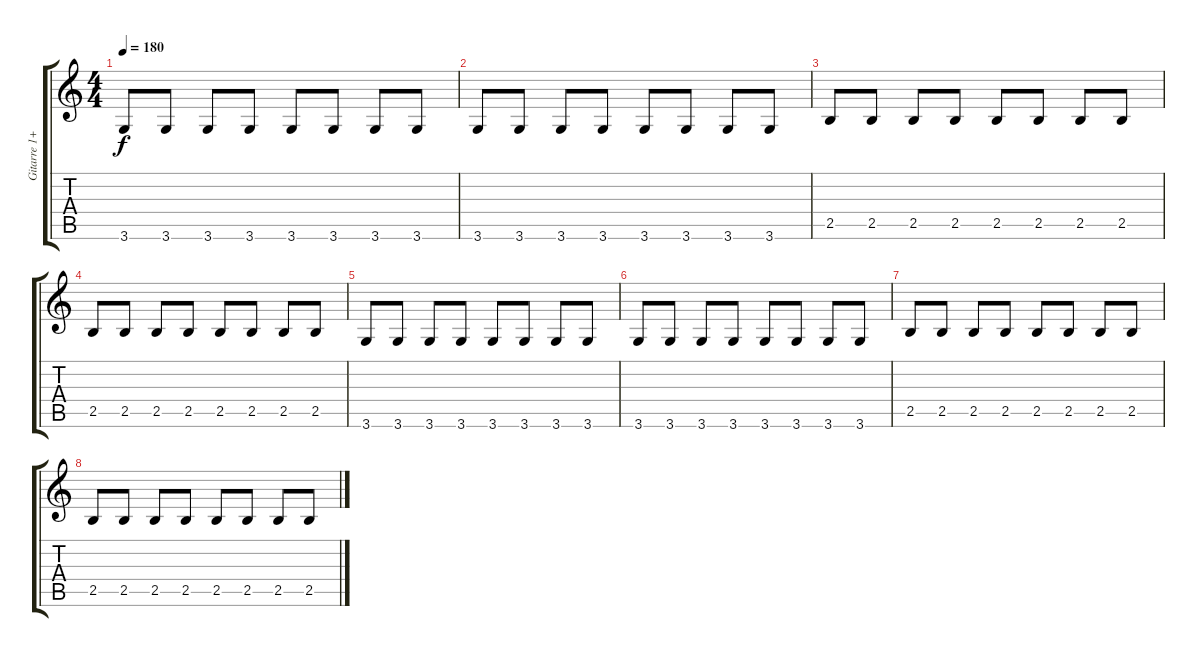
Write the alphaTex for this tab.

\track ("Gitarre 1+" "Gitarre 1+") {instrument distortionguitar}
\staff {score tabs}
\tuning (E4 B3 G3 D3 A2 E2) {hide}
\ts (4 4)
\tempo 180
\clef g2
\ks c
3.6.8{dy f} 3.6.8 3.6.8 3.6.8 3.6.8 3.6.8 3.6.8 3.6.8 |
3.6.8 3.6.8 3.6.8 3.6.8 3.6.8 3.6.8 3.6.8 3.6.8 |
2.5.8 2.5.8 2.5.8 2.5.8 2.5.8 2.5.8 2.5.8 2.5.8 |
2.5.8 2.5.8 2.5.8 2.5.8 2.5.8 2.5.8 2.5.8 2.5.8 |
3.6.8 3.6.8 3.6.8 3.6.8 3.6.8 3.6.8 3.6.8 3.6.8 |
3.6.8 3.6.8 3.6.8 3.6.8 3.6.8 3.6.8 3.6.8 3.6.8 |
2.5.8 2.5.8 2.5.8 2.5.8 2.5.8 2.5.8 2.5.8 2.5.8 |
2.5.8 2.5.8 2.5.8 2.5.8 2.5.8 2.5.8 2.5.8 2.5.8
